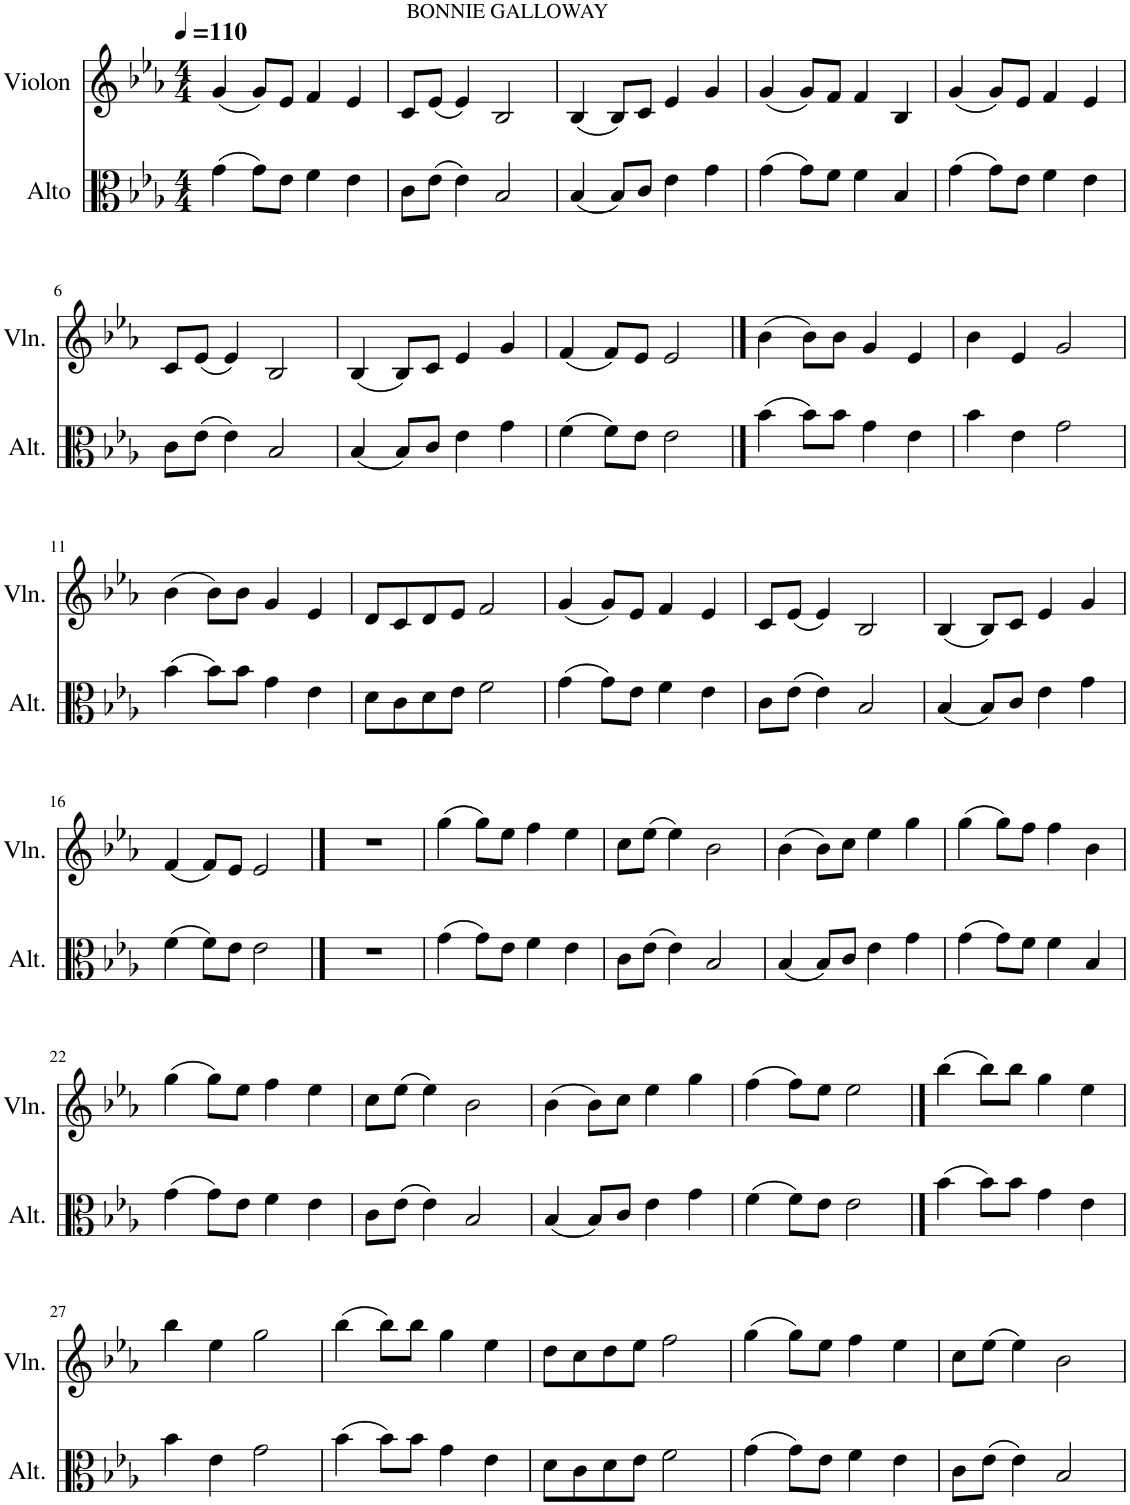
**kern	**kern
*part2	*part1
*staff2	*staff1
*I"Alto	*I"Violon
*I'Alt.	*I'Vln.
*clefC3	*clefG2
*k[b-e-a-]	*k[b-e-a-]
*M4/4	*M4/4
*MM110	*MM110
=1	=1
(4g\	(4g/
8g\L)	8g/L)
8e-\J	8e-/J
4f\	4f/
!	!LO:TX:a:t=BONNIE GALLOWAY
4e-\	4e-/
=2	=2
8c\L	8c/L
(8e-\J	(8e-/J
4e-\)	4e-/)
2B-/	2B-/
=3	=3
(4B-/	(4B-/
8B-/L)	8B-/L)
8c/J	8c/J
4e-\	4e-/
4g\	4g/
=4	=4
(4g\	(4g/
8g\L)	8g/L)
8f\J	8f/J
4f\	4f/
4B-/	4B-/
=5	=5
(4g\	(4g/
8g\L)	8g/L)
8e-\J	8e-/J
4f\	4f/
4e-\	4e-/
!!LO:LB:g=z
=6	=6
8c\L	8c/L
(8e-\J	(8e-/J
4e-\)	4e-/)
2B-/	2B-/
=7	=7
(4B-/	(4B-/
8B-/L)	8B-/L)
8c/J	8c/J
4e-\	4e-/
4g\	4g/
=8	=8
(4f\	(4f/
8f\L)	8f/L)
8e-\J	8e-/J
2e-\	2e-/
==9	==9
(4b-\	(4b-\
8b-\L)	8b-\L)
8b-\J	8b-\J
4g\	4g/
4e-\	4e-/
=10	=10
4b-\	4b-\
4e-\	4e-/
2g\	2g/
!!LO:LB:g=z
=11	=11
(4b-\	(4b-\
8b-\L)	8b-\L)
8b-\J	8b-\J
4g\	4g/
4e-\	4e-/
=12	=12
8d\L	8d/L
8c\	8c/
8d\	8d/
8e-\J	8e-/J
2f\	2f/
=13	=13
(4g\	(4g/
8g\L)	8g/L)
8e-\J	8e-/J
4f\	4f/
4e-\	4e-/
=14	=14
8c\L	8c/L
(8e-\J	(8e-/J
4e-\)	4e-/)
2B-/	2B-/
=15	=15
(4B-/	(4B-/
8B-/L)	8B-/L)
8c/J	8c/J
4e-\	4e-/
4g\	4g/
!!LO:LB:g=z
=16	=16
(4f\	(4f/
8f\L)	8f/L)
8e-\J	8e-/J
2e-\	2e-/
==17	==17
1r	1r
=18	=18
(4g\	(4gg\
8g\L)	8gg\L)
8e-\J	8ee-\J
4f\	4ff\
4e-\	4ee-\
=19	=19
8c\L	8cc\L
(8e-\J	(8ee-\J
4e-\)	4ee-\)
2B-/	2b-\
=20	=20
(4B-/	(4b-\
8B-/L)	8b-\L)
8c/J	8cc\J
4e-\	4ee-\
4g\	4gg\
=21	=21
(4g\	(4gg\
8g\L)	8gg\L)
8f\J	8ff\J
4f\	4ff\
4B-/	4b-\
!!LO:LB:g=z
=22	=22
(4g\	(4gg\
8g\L)	8gg\L)
8e-\J	8ee-\J
4f\	4ff\
4e-\	4ee-\
=23	=23
8c\L	8cc\L
(8e-\J	(8ee-\J
4e-\)	4ee-\)
2B-/	2b-\
=24	=24
(4B-/	(4b-\
8B-/L)	8b-\L)
8c/J	8cc\J
4e-\	4ee-\
4g\	4gg\
=25	=25
(4f\	(4ff\
8f\L)	8ff\L)
8e-\J	8ee-\J
2e-\	2ee-\
==26	==26
(4b-\	(4bb-\
8b-\L)	8bb-\L)
8b-\J	8bb-\J
4g\	4gg\
4e-\	4ee-\
!!LO:LB:g=z
=27	=27
4b-\	4bb-\
4e-\	4ee-\
2g\	2gg\
=28	=28
(4b-\	(4bb-\
8b-\L)	8bb-\L)
8b-\J	8bb-\J
4g\	4gg\
4e-\	4ee-\
=29	=29
8d\L	8dd\L
8c\	8cc\
8d\	8dd\
8e-\J	8ee-\J
2f\	2ff\
=30	=30
(4g\	(4gg\
8g\L)	8gg\L)
8e-\J	8ee-\J
4f\	4ff\
4e-\	4ee-\
=31	=31
8c\L	8cc\L
(8e-\J	(8ee-\J
4e-\)	4ee-\)
2B-/	2b-\
=	=
*-	*-
